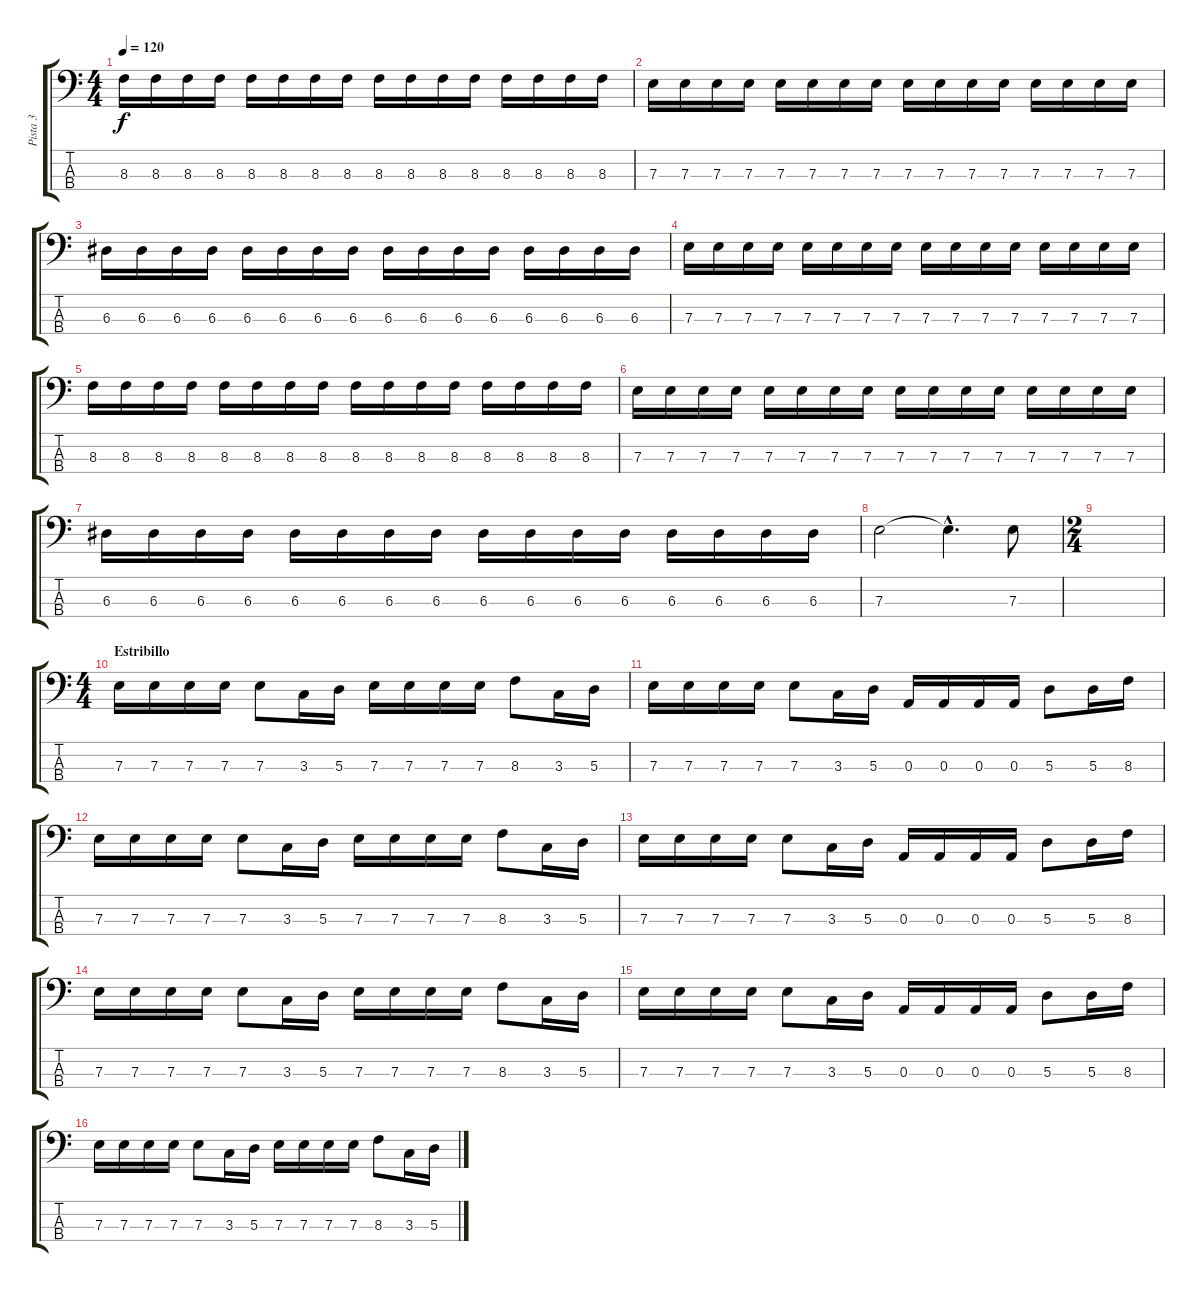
\track ("Pista 3" "Pista 3") {instrument electricbasspick}
\staff {score tabs}
\tuning (G2 D2 A1 E1) {hide}
\ts (4 4)
\tempo 120
\clef f4
\ks c
8.3.16{dy f} 8.3.16 8.3.16 8.3.16 8.3.16 8.3.16 8.3.16 8.3.16 8.3.16 8.3.16 8.3.16 8.3.16 8.3.16 8.3.16 8.3.16 8.3.16 |
7.3.16 7.3.16 7.3.16 7.3.16 7.3.16 7.3.16 7.3.16 7.3.16 7.3.16 7.3.16 7.3.16 7.3.16 7.3.16 7.3.16 7.3.16 7.3.16 |
6.3.16 6.3.16 6.3.16 6.3.16 6.3.16 6.3.16 6.3.16 6.3.16 6.3.16 6.3.16 6.3.16 6.3.16 6.3.16 6.3.16 6.3.16 6.3.16 |
7.3.16 7.3.16 7.3.16 7.3.16 7.3.16 7.3.16 7.3.16 7.3.16 7.3.16 7.3.16 7.3.16 7.3.16 7.3.16 7.3.16 7.3.16 7.3.16 |
8.3.16 8.3.16 8.3.16 8.3.16 8.3.16 8.3.16 8.3.16 8.3.16 8.3.16 8.3.16 8.3.16 8.3.16 8.3.16 8.3.16 8.3.16 8.3.16 |
7.3.16 7.3.16 7.3.16 7.3.16 7.3.16 7.3.16 7.3.16 7.3.16 7.3.16 7.3.16 7.3.16 7.3.16 7.3.16 7.3.16 7.3.16 7.3.16 |
6.3.16 6.3.16 6.3.16 6.3.16 6.3.16 6.3.16 6.3.16 6.3.16 6.3.16 6.3.16 6.3.16 6.3.16 6.3.16 6.3.16 6.3.16 6.3.16 |
7.3.2 7.3{hac t}.4{d} 7.3.8 |
\ts (2 4)
|
\ts (4 4)
\section ("" "Estribillo")
7.3.16 7.3.16 7.3.16 7.3.16 7.3.8 3.3.16 5.3.16 7.3.16 7.3.16 7.3.16 7.3.16 8.3.8 3.3.16 5.3.16 |
7.3.16 7.3.16 7.3.16 7.3.16 7.3.8 3.3.16 5.3.16 0.3.16 0.3.16 0.3.16 0.3.16 5.3.8 5.3.16 8.3.16 |
7.3.16 7.3.16 7.3.16 7.3.16 7.3.8 3.3.16 5.3.16 7.3.16 7.3.16 7.3.16 7.3.16 8.3.8 3.3.16 5.3.16 |
7.3.16 7.3.16 7.3.16 7.3.16 7.3.8 3.3.16 5.3.16 0.3.16 0.3.16 0.3.16 0.3.16 5.3.8 5.3.16 8.3.16 |
7.3.16 7.3.16 7.3.16 7.3.16 7.3.8 3.3.16 5.3.16 7.3.16 7.3.16 7.3.16 7.3.16 8.3.8 3.3.16 5.3.16 |
7.3.16 7.3.16 7.3.16 7.3.16 7.3.8 3.3.16 5.3.16 0.3.16 0.3.16 0.3.16 0.3.16 5.3.8 5.3.16 8.3.16 |
7.3.16 7.3.16 7.3.16 7.3.16 7.3.8 3.3.16 5.3.16 7.3.16 7.3.16 7.3.16 7.3.16 8.3.8 3.3.16 5.3.16
